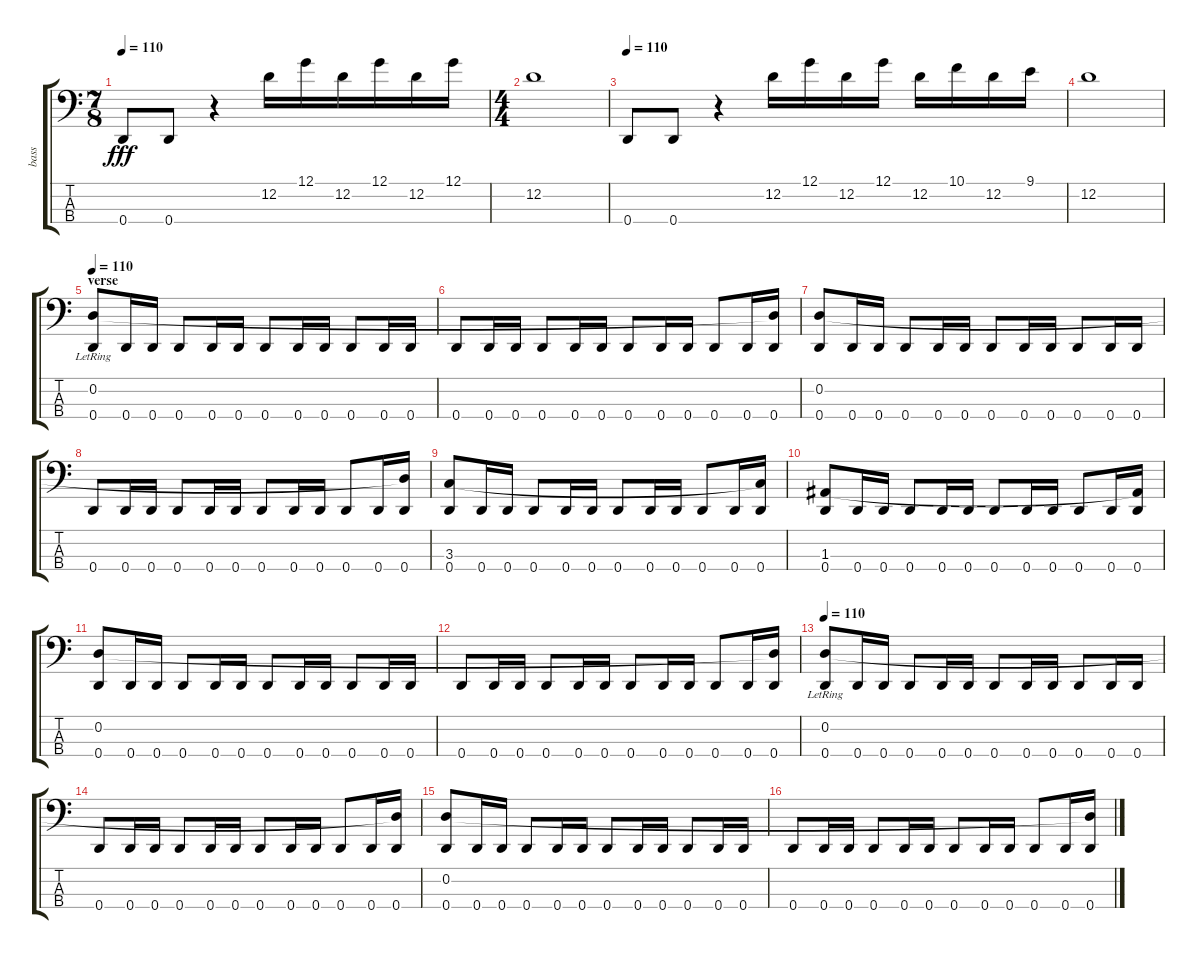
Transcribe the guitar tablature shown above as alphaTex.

\track ("bass" "bass") {instrument electricbassfinger}
\staff {score tabs}
\tuning (G2 D2 A1 D1) {hide}
\ts (7 8)
\tempo 110
\clef f4
\ks c
0.4.8{dy fff} 0.4.8 r.4 12.2.16 12.1.16 12.2.16 12.1.16 12.2.16 12.1.16 |
\ts (4 4)
12.2.1 |
\tempo 110
0.4.8 0.4.8 r.4 12.2.16 12.1.16 12.2.16 12.1.16 12.2.16 10.1.16 12.2.16 9.1.16 |
12.2.1 |
\section ("" "verse")
\tempo 110
(0.2{lr} 0.4).8 0.4.16 0.4.16 0.4.8 0.4.16 0.4.16 0.4.8 0.4.16 0.4.16 0.4.8 0.4.16 0.4.16 |
0.4.8 0.4.16 0.4.16 0.4.8 0.4.16 0.4.16 0.4.8 0.4.16 0.4.16 0.4.8 0.4.16 (0.2{t} 0.4).16 |
(0.2 0.4).8 0.4.16 0.4.16 0.4.8 0.4.16 0.4.16 0.4.8 0.4.16 0.4.16 0.4.8 0.4.16 0.4.16 |
0.4.8 0.4.16 0.4.16 0.4.8 0.4.16 0.4.16 0.4.8 0.4.16 0.4.16 0.4.8 0.4.16 (0.2{t} 0.4).16 |
(3.3 0.4).8 0.4.16 0.4.16 0.4.8 0.4.16 0.4.16 0.4.8 0.4.16 0.4.16 0.4.8 0.4.16 (3.3{t} 0.4).16 |
(1.3 0.4).8 0.4.16 0.4.16 0.4.8 0.4.16 0.4.16 0.4.8 0.4.16 0.4.16 0.4.8 0.4.16 (1.3{t} 0.4).16 |
(0.2 0.4).8 0.4.16 0.4.16 0.4.8 0.4.16 0.4.16 0.4.8 0.4.16 0.4.16 0.4.8 0.4.16 0.4.16 |
0.4.8 0.4.16 0.4.16 0.4.8 0.4.16 0.4.16 0.4.8 0.4.16 0.4.16 0.4.8 0.4.16 (0.2{t} 0.4).16 |
\tempo 110
(0.2{lr} 0.4).8 0.4.16 0.4.16 0.4.8 0.4.16 0.4.16 0.4.8 0.4.16 0.4.16 0.4.8 0.4.16 0.4.16 |
0.4.8 0.4.16 0.4.16 0.4.8 0.4.16 0.4.16 0.4.8 0.4.16 0.4.16 0.4.8 0.4.16 (0.2{t} 0.4).16 |
(0.2 0.4).8 0.4.16 0.4.16 0.4.8 0.4.16 0.4.16 0.4.8 0.4.16 0.4.16 0.4.8 0.4.16 0.4.16 |
0.4.8 0.4.16 0.4.16 0.4.8 0.4.16 0.4.16 0.4.8 0.4.16 0.4.16 0.4.8 0.4.16 (0.2{t} 0.4).16
